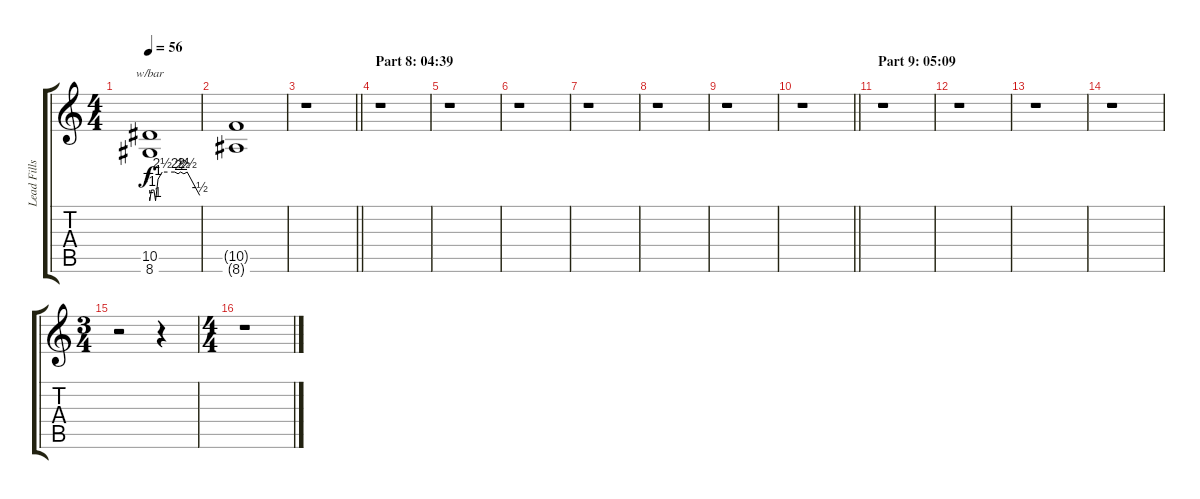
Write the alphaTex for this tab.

\track ("Lead Fills 1" "Lead Fills") {instrument overdrivenguitar}
\staff {score tabs}
\tuning (D4 A3 F3 C3 G2 D2) {hide}
\ts (4 4)
\tempo 56
\clef g2
\ks c
(10.5 8.6).1{tbe (custom default 0 -4 2 0 5 0 7 -4 10 4 15 10 30 10 34 8 37 10 41 8 45 10 60 -2) dy f volume 0} |
(10.5{t} 8.6{t}).1 |
\barLineRight lightlight
r.1 |
\section ("" "Part 8: 04:39")
r.1 |
r.1 |
r.1 |
r.1 |
r.1 |
r.1 |
\barLineRight lightlight
r.1 |
\section ("" "Part 9: 05:09")
r.1 |
r.1 |
r.1 |
r.1 |
\ts (3 4)
r.2 r.4 |
\ts (4 4)
r.1
